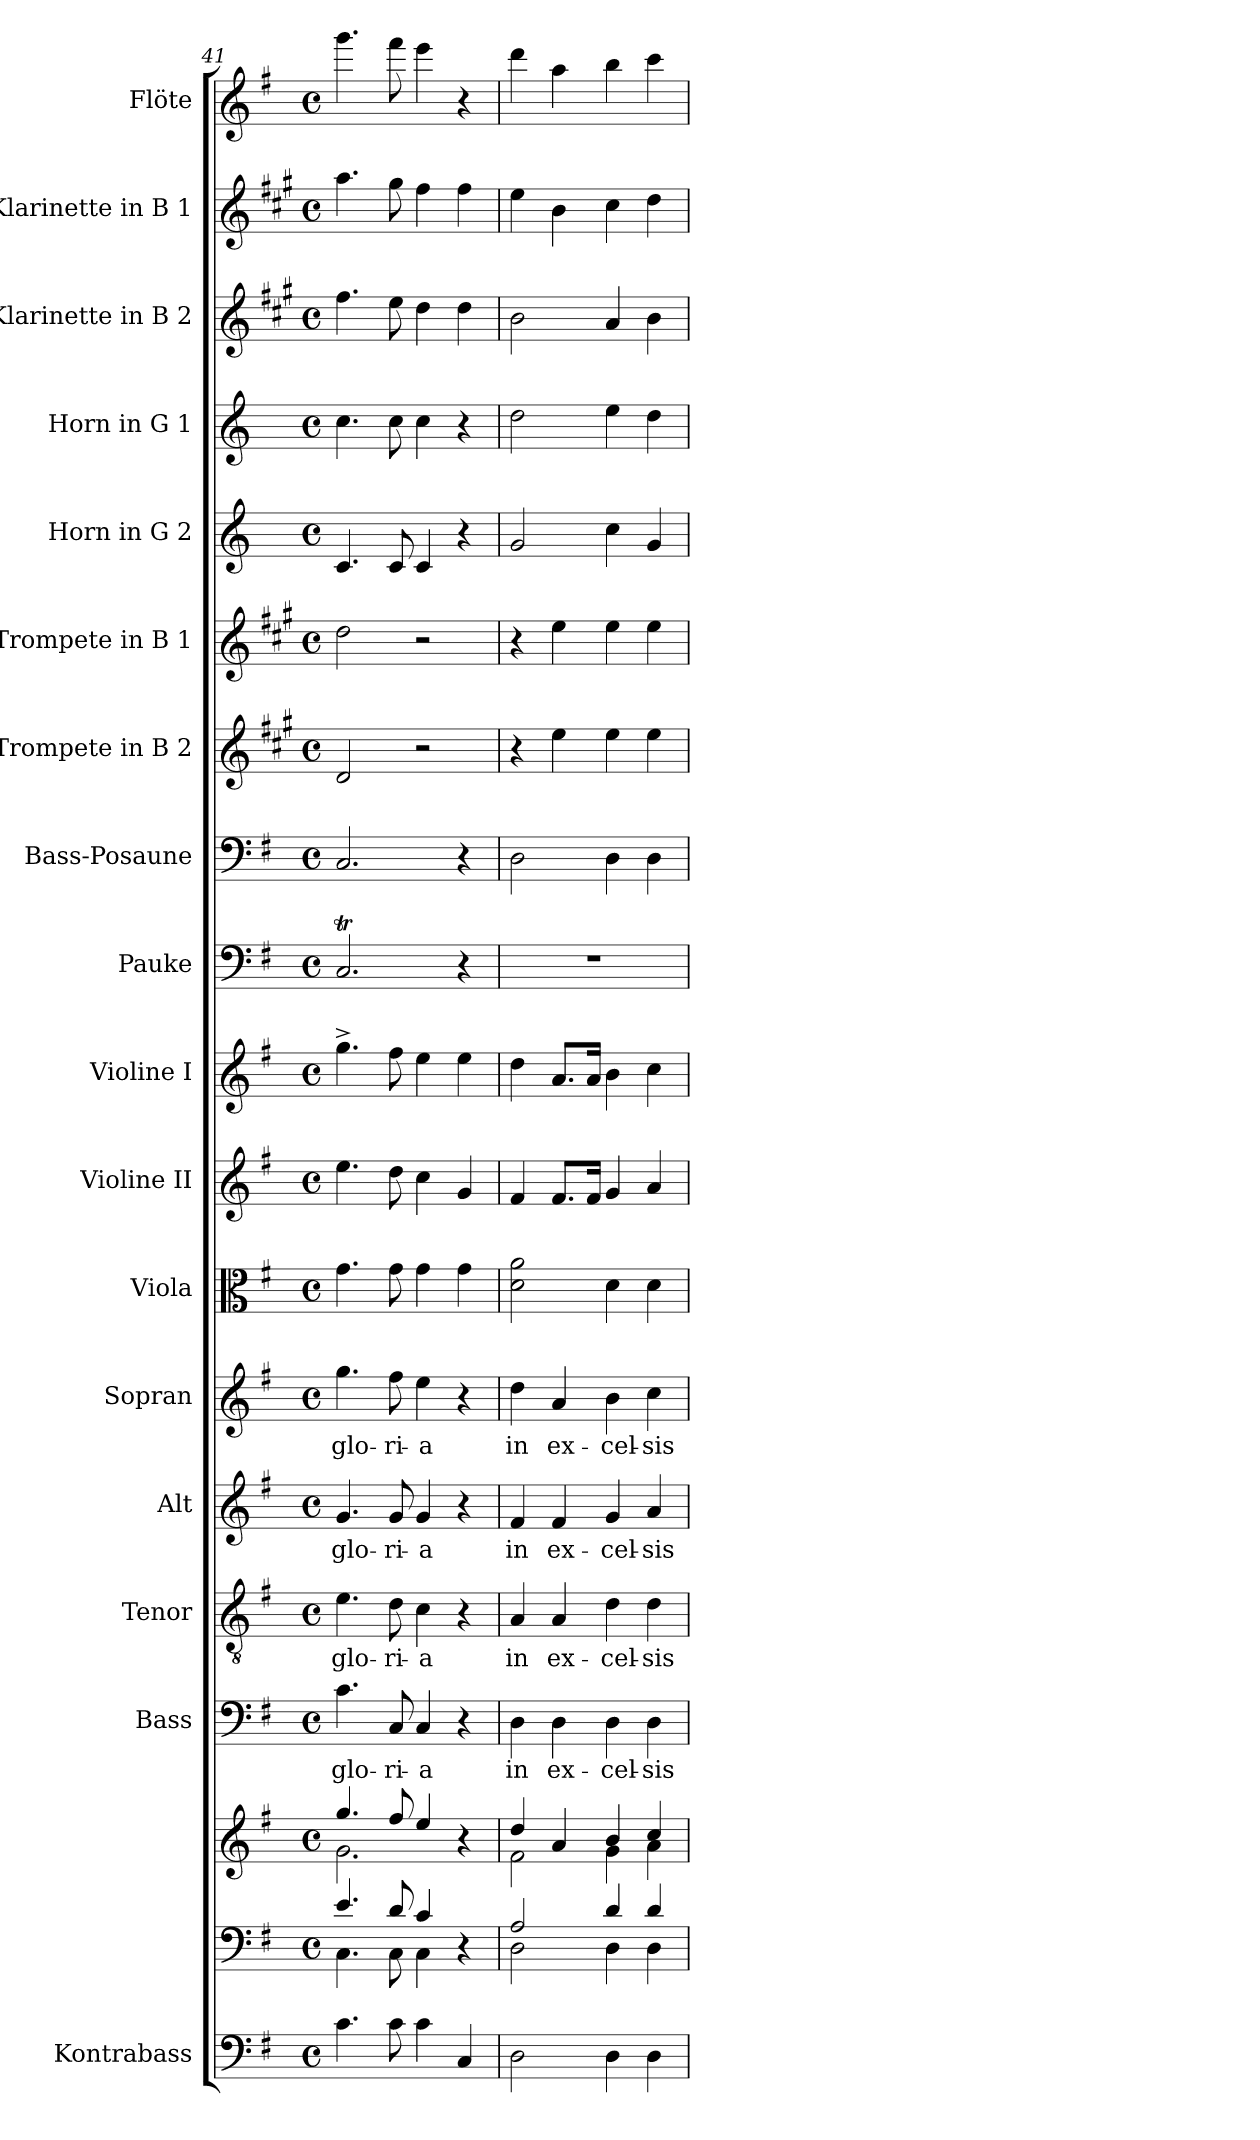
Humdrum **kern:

**kern	**kern	**kern	**kern	**text	**kern	**text	**kern	**text	**kern	**text	**kern	**kern	**kern	**kern	**kern	**kern	**kern	**kern	**kern	**kern	**kern	**kern
*part18	*part17	*part17	*part16	*part16	*part15	*part15	*part14	*part14	*part13	*part13	*part12	*part11	*part10	*part9	*part8	*part7	*part6	*part5	*part4	*part3	*part2	*part1
*staff19	*staff18	*staff17	*staff16	*staff16	*staff15	*staff15	*staff14	*staff14	*staff13	*staff13	*staff12	*staff11	*staff10	*staff9	*staff8	*staff7	*staff6	*staff5	*staff4	*staff3	*staff2	*staff1
*I"Kontrabass	*	*	*I"Bass	*	*I"Tenor	*	*I"Alt	*	*I"Sopran	*	*I"Viola	*I"Violine II	*I"Violine I	*I"Pauke	*I"Bass-Posaune	*I"Trompete in B 2	*I"Trompete in B 1	*I"Horn in G 2	*I"Horn in G 1	*I"Klarinette in B 2	*I"Klarinette in B 1	*I"Flöte
*I'Kb.	*	*	*I'B	*	*I'T	*	*I'A	*	*I'S	*	*I'Vla.	*I'Vl. II	*I'Vl. I	*I'Pk.	*I'B. Pos.	*	*	*I'Hrn. 2	*I'Hrn. 1	*	*	*I'Fl.
*clefF4	*clefF4	*clefG2	*clefF4	*	*clefGv2	*	*clefG2	*	*clefG2	*	*clefC3	*clefG2	*clefG2	*clefF4	*clefF4	*clefG2	*clefG2	*clefG2	*clefG2	*clefG2	*clefG2	*clefG2
*ITrd7c12	*	*	*	*	*	*	*	*	*	*	*	*	*	*	*	*ITrd1c2	*ITrd1c2	*ITrd3c5	*ITrd3c5	*ITrd1c2	*ITrd1c2	*
*k[f#]	*k[f#]	*k[f#]	*k[f#]	*	*k[f#]	*	*k[f#]	*	*k[f#]	*	*k[f#]	*k[f#]	*k[f#]	*k[f#]	*k[f#]	*k[f#]	*k[f#]	*k[f#]	*k[f#]	*k[f#]	*k[f#]	*k[f#]
*G:	*G:	*G:	*G:	*	*G:	*	*G:	*	*G:	*	*G:	*G:	*G:	*G:	*G:	*G:	*G:	*G:	*G:	*G:	*G:	*G:
*M4/4	*M4/4	*M4/4	*M4/4	*	*M4/4	*	*M4/4	*	*M4/4	*	*M4/4	*M4/4	*M4/4	*M4/4	*M4/4	*M4/4	*M4/4	*M4/4	*M4/4	*M4/4	*M4/4	*M4/4
*met(c)	*met(c)	*met(c)	*met(c)	*	*met(c)	*	*met(c)	*	*met(c)	*	*met(c)	*met(c)	*met(c)	*met(c)	*met(c)	*met(c)	*met(c)	*met(c)	*met(c)	*met(c)	*met(c)	*met(c)
=41	=41	=41	=41	=41	=41	=41	=41	=41	=41	=41	=41	=41	=41	=41	=41	=41	=41	=41	=41	=41	=41	=41
*	*^	*^	*	*	*	*	*	*	*	*	*	*	*	*	*	*	*	*	*	*	*	*
!	!	!	!	!	!	!LO:LY:b	!	!LO:LY:b	!	!LO:LY:b	!	!LO:LY:b	!	!	!	!	!	!	!	!	!	!	!	!
4.C\	4.e/	4.C\	4.gg/	2.g\	4.c\	glo-	4.e\	glo-	4.g/	glo-	4.gg\	glo-	4.g\	4.ee\	4.gg^>\	2.CT/	2.C/	2c/	2cc\	4.G/	4.g\	4.ee\	4.gg\	4.ggg\
!	!	!	!	!	!	!LO:LY:b	!	!LO:LY:b	!	!LO:LY:b	!	!LO:LY:b	!	!	!	!	!	!	!	!	!	!	!	!
8C\	8d/	8C\	8ff#/	.	8C/	-ri-	8d\	-ri-	8g/	-ri-	8ff#\	-ri-	8g\	8dd\	8ff#\	.	.	.	.	8G/	8g\	8dd\	8ff#\	8fff#\
!	!	!	!	!	!	!LO:LY:b	!	!LO:LY:b	!	!LO:LY:b	!	!LO:LY:b	!	!	!	!	!	!	!	!	!	!	!	!
4C\	4c/	4C\	4ee/	.	4C/	-a	4c\	-a	4g/	-a	4ee\	-a	4g\	4cc\	4ee\	.	.	2r	2r	4G/	4g\	4cc\	4ee\	4eee\
4CC/	4r	4ryy	4r	4ryy	4r	.	4r	.	4r	.	4r	.	4g\	4g/	4ee\	4r	4r	.	.	4r	4r	4cc\	4ee\	4r
=42	=42	=42	=42	=42	=42	=42	=42	=42	=42	=42	=42	=42	=42	=42	=42	=42	=42	=42	=42	=42	=42	=42	=42	=42
!	!	!	!	!	!	!LO:LY:b	!	!LO:LY:b	!	!LO:LY:b	!	!LO:LY:b	!	!	!	!	!	!	!	!	!	!	!	!
2DD\	2A/	2D\	4dd/	2f#\	4D\	in	4A/	in	4f#/	in	4dd\	in	2d\ 2a\	4f#/	4dd\	1r	2D\	4r	4r	2d/	2a\	2a\	4dd\	4ddd\
!	!	!	!	!	!	!LO:LY:b	!	!LO:LY:b	!	!LO:LY:b	!	!LO:LY:b	!	!	!	!	!	!	!	!	!	!	!	!
.	.	.	4a/	.	4D\	ex-	4A/	ex-	4f#/	ex-	4a/	ex-	.	8.f#/L	8.a/L	.	.	4dd\	4dd\	.	.	.	4a\	4aa\
.	.	.	.	.	.	.	.	.	.	.	.	.	.	16f#/Jk	16a/Jk	.	.	.	.	.	.	.	.	.
!	!	!	!	!	!	!LO:LY:b	!	!LO:LY:b	!	!LO:LY:b	!	!LO:LY:b	!	!	!	!	!	!	!	!	!	!	!	!
4DD\	4d/	4D\	4b/	4g\	4D\	-cel-	4d\	-cel-	4g/	-cel-	4b\	-cel-	4d\	4g/	4b\	.	4D\	4dd\	4dd\	4g\	4b\	4g/	4b\	4bb\
!	!	!	!	!	!	!LO:LY:b	!	!LO:LY:b	!	!LO:LY:b	!	!LO:LY:b	!	!	!	!	!	!	!	!	!	!	!	!
4DD\	4d/	4D\	4cc/	4a\	4D\	-sis	4d\	-sis	4a/	-sis	4cc\	-sis	4d\	4a/	4cc\	.	4D\	4dd\	4dd\	4d/	4a\	4a\	4cc\	4ccc\
*	*v	*v	*	*	*	*	*	*	*	*	*	*	*	*	*	*	*	*	*	*	*	*	*	*
*	*	*v	*v	*	*	*	*	*	*	*	*	*	*	*	*	*	*	*	*	*	*	*	*
=	=	=	=	=	=	=	=	=	=	=	=	=	=	=	=	=	=	=	=	=	=	=
*-	*-	*-	*-	*-	*-	*-	*-	*-	*-	*-	*-	*-	*-	*-	*-	*-	*-	*-	*-	*-	*-	*-
